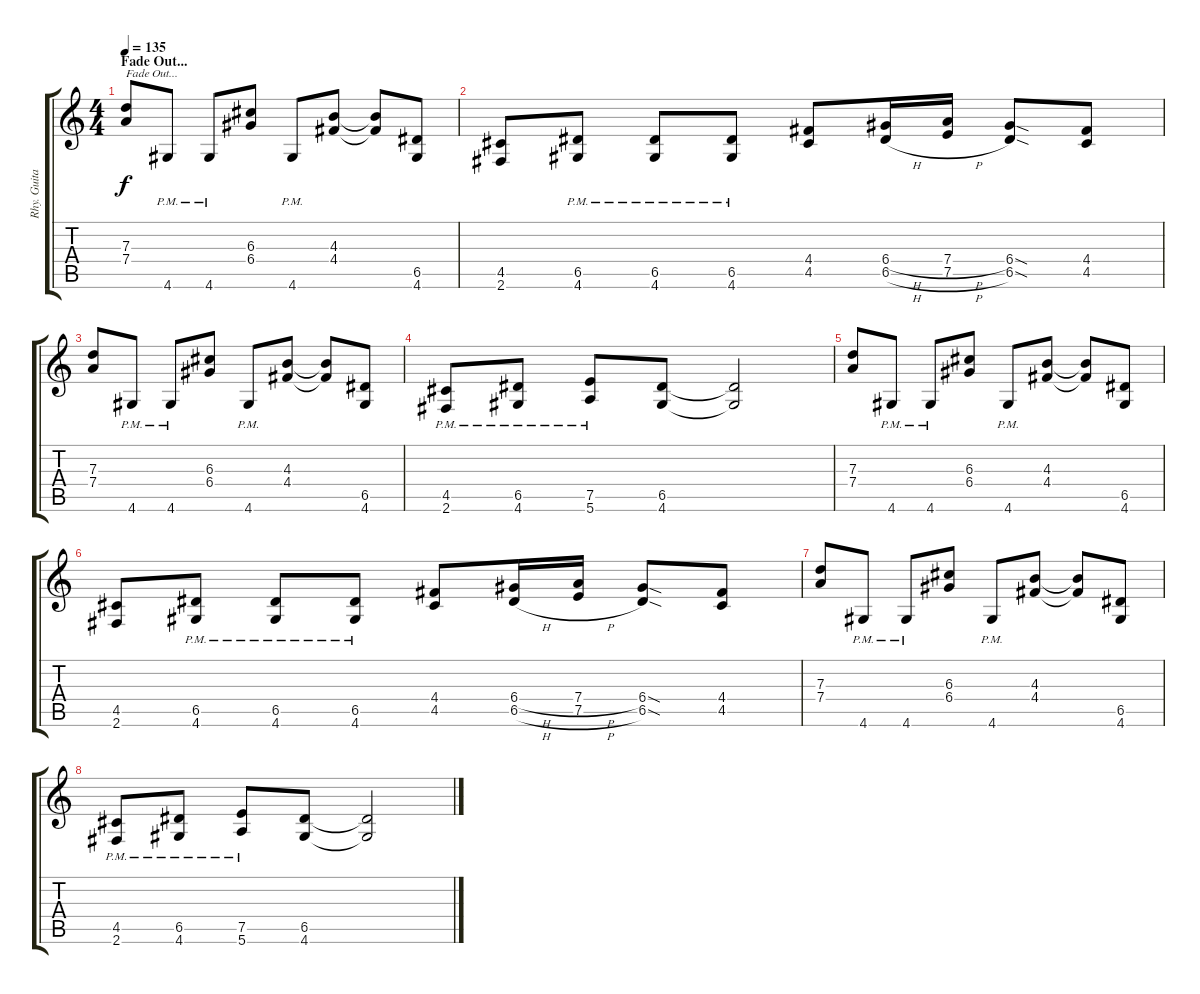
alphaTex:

\track ("Rhy. Guitar 2" "Rhy. Guita") {instrument distortionguitar}
\staff {score tabs}
\tuning (E4 B3 G3 D3 A2 E2) {hide}
\ts (4 4)
\section ("" "Fade Out...")
\tempo 135
\clef g2
\ks c
(7.3 7.4).8{txt "Fade Out..." dy f volume 6} 4.6{pm}.8 4.6{pm}.8 (6.3 6.4).8 4.6{pm}.8 (4.3 4.4).8 (4.3{t} 4.4{t}).8 (6.5 4.6).8 |
(4.5 2.6).8 (6.5{pm} 4.6{pm}).8 (6.5{pm} 4.6{pm}).8 (6.5{pm} 4.6{pm}).8 (4.4 4.5).8 (6.4{h} 6.5{h}).16 (7.4{h} 7.5{h}).16 (6.4{sod} 6.5{sod}).8 (4.4 4.5).8 |
(7.3 7.4).8 4.6{pm}.8 4.6{pm}.8 (6.3 6.4).8 4.6{pm}.8 (4.3 4.4).8 (4.3{t} 4.4{t}).8 (6.5 4.6).8 |
(4.5{pm} 2.6{pm}).8 (6.5{pm} 4.6{pm}).8 (7.5{pm} 5.6{pm}).8 (6.5 4.6).8 (6.5{t} 4.6{t}).2 |
(7.3 7.4).8{volume 1} 4.6{pm}.8 4.6{pm}.8 (6.3 6.4).8 4.6{pm}.8 (4.3 4.4).8 (4.3{t} 4.4{t}).8 (6.5 4.6).8 |
(4.5 2.6).8 (6.5{pm} 4.6{pm}).8 (6.5{pm} 4.6{pm}).8 (6.5{pm} 4.6{pm}).8 (4.4 4.5).8 (6.4{h} 6.5{h}).16 (7.4{h} 7.5{h}).16 (6.4{sod} 6.5{sod}).8 (4.4 4.5).8 |
(7.3 7.4).8 4.6{pm}.8 4.6{pm}.8 (6.3 6.4).8 4.6{pm}.8 (4.3 4.4).8 (4.3{t} 4.4{t}).8 (6.5 4.6).8 |
(4.5{pm} 2.6{pm}).8 (6.5{pm} 4.6{pm}).8 (7.5{pm} 5.6{pm}).8 (6.5 4.6).8 (6.5{t} 4.6{t}).2
